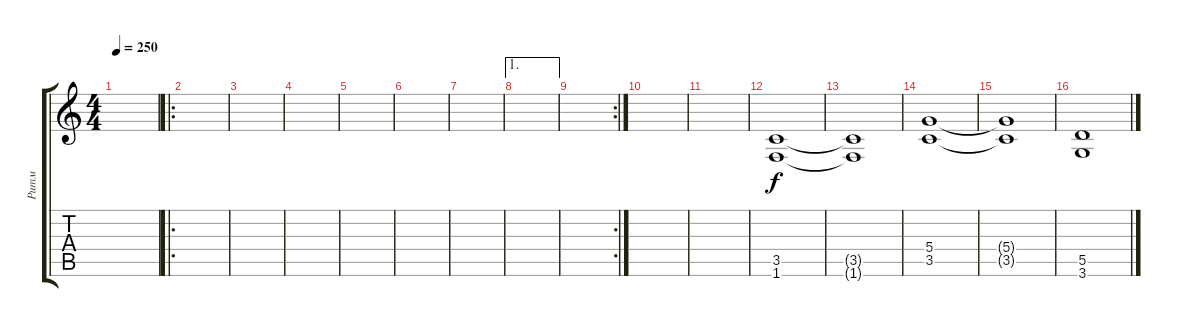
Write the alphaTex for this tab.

\track ("Ритм" "Ритм") {instrument distortionguitar}
\staff {score tabs}
\tuning (E4 B3 G3 D3 A2 E2) {hide}
\ts (4 4)
\tempo 250
\clef g2
\ks c
|
\ro
|
|
|
|
|
|
\ae 1
|
\rc 2
|
|
|
(3.5 1.6).1 |
(3.5{t} 1.6{t}).1 |
(5.4 3.5).1 |
(5.4{t} 3.5{t}).1 |
(5.5 3.6).1
